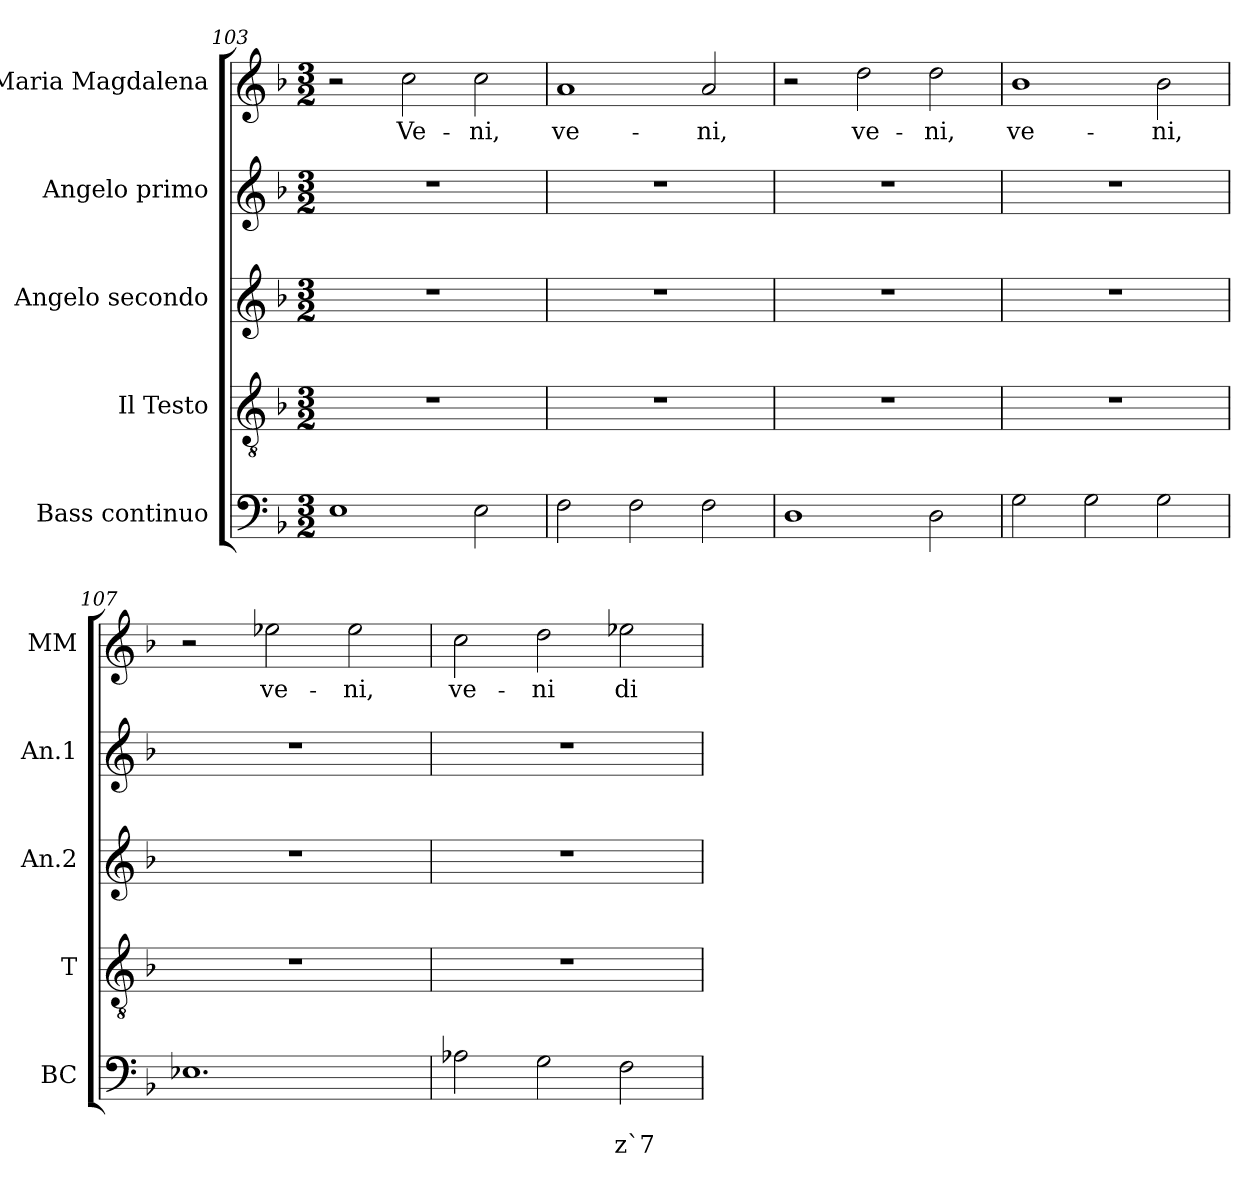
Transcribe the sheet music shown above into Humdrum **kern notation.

**kern	**text	**text	**kern	**kern	**kern	**kern	**text
*part5	*part5	*part5	*part4	*part3	*part2	*part1	*part1
*staff5	*staff5	*staff5	*staff4	*staff3	*staff2	*staff1	*staff1
*I"Bass continuo	*	*	*I"Il Testo	*I"Angelo  secondo	*I"Angelo  primo	*I"Maria  Magdalena	*
*I'BC	*	*	*I'T	*I'An.2	*I'An.1	*I'MM	*
*clefF4	*	*	*clefGv2	*clefG2	*clefG2	*clefG2	*
*k[b-]	*	*	*k[b-]	*k[b-]	*k[b-]	*k[b-]	*
*F:	*	*	*F:	*F:	*F:	*F:	*
*M3/2	*	*	*M3/2	*M3/2	*M3/2	*M3/2	*
=103	=103	=103	=103	=103	=103	=103	=103
1E	.	.	1.r	1.r	1.r	2r	.
!	!	!	!	!	!	!	!LO:LY:b
.	.	.	.	.	.	2cc\	Ve-
!	!	!	!	!	!	!	!LO:LY:b
2E\	.	.	.	.	.	2cc\	-ni,
=104	=104	=104	=104	=104	=104	=104	=104
!	!	!	!	!	!	!	!LO:LY:b
2F\	.	.	1.r	1.r	1.r	1a	ve-
2F\	.	.	.	.	.	.	.
!	!	!	!	!	!	!	!LO:LY:b
2F\	.	.	.	.	.	2a/	-ni,
!!LO:LB:g=z
=105	=105	=105	=105	=105	=105	=105	=105
1D	.	.	1.r	1.r	1.r	2r	.
!	!	!	!	!	!	!	!LO:LY:b
.	.	.	.	.	.	2dd\	ve-
!	!	!	!	!	!	!	!LO:LY:b
2D\	.	.	.	.	.	2dd\	-ni,
=106	=106	=106	=106	=106	=106	=106	=106
!	!	!	!	!	!	!	!LO:LY:b
2G\	.	.	1.r	1.r	1.r	1b-	ve-
2G\	.	.	.	.	.	.	.
!	!	!	!	!	!	!	!LO:LY:b
2G\	.	.	.	.	.	2b-\	-ni,
=107	=107	=107	=107	=107	=107	=107	=107
1.E-X	.	.	1.r	1.r	1.r	2r	.
!	!	!	!	!	!	!	!LO:LY:b
.	.	.	.	.	.	2ee-X\	ve-
!	!	!	!	!	!	!	!LO:LY:b
.	.	.	.	.	.	2ee-\	-ni,
=108	=108	=108	=108	=108	=108	=108	=108
!	!	!	!	!	!	!	!LO:LY:b
2A-X\	.	.	1.r	1.r	1.r	2cc\	ve-
!	!	!	!	!	!	!	!LO:LY:b
2G\	.	.	.	.	.	2dd\	-ni
!	!	!LO:LY:b	!	!	!	!	!
!	!	!	!	!	!	!	!LO:LY:b
2F\	.	z`7	.	.	.	2ee-X\	di-
=	=	=	=	=	=	=	=
*-	*-	*-	*-	*-	*-	*-	*-
